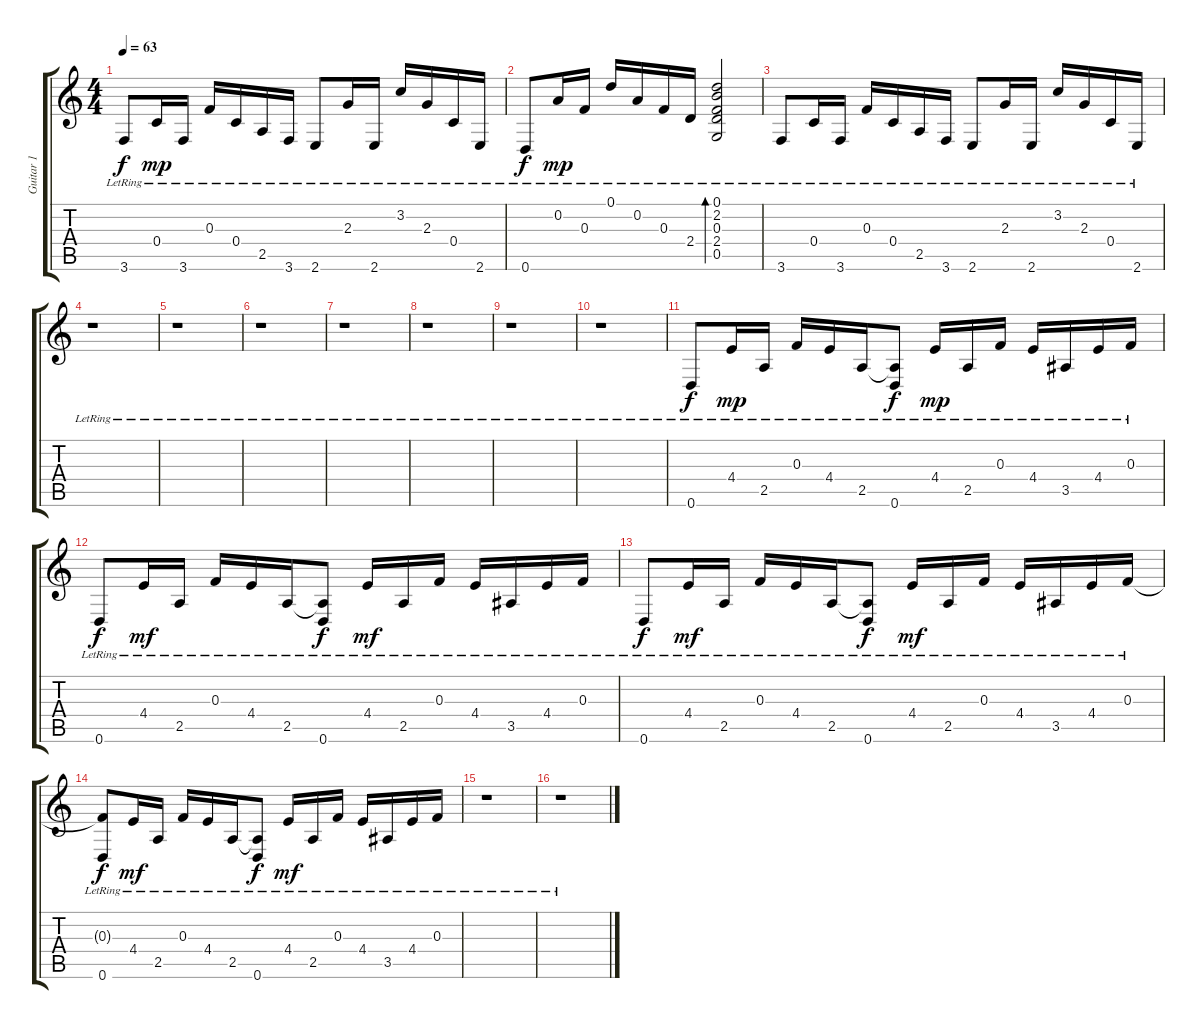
\track ("Guitar 1" "Guitar 1") {instrument electricguitarclean}
\staff {score tabs}
\tuning (D4 A3 F3 C3 G2 D2) {hide}
\ts (4 4)
\tempo 63
\clef g2
\ks c
3.6{lr}.8{dy f} 0.4{lr}.16{dy mp} 3.6{lr}.16 0.3{lr}.16 0.4{lr}.16 2.5{lr}.16 3.6{lr}.16 2.6{lr}.8 2.3{lr}.16 2.6{lr}.16 3.2{lr}.16 2.3{lr}.16 0.4{lr}.16 2.6{lr}.16 |
0.6{lr}.8{dy f} 0.2{lr}.16{dy mp} 0.3{lr}.16 0.1{lr}.16 0.2{lr}.16 0.3{lr}.16 2.4{lr}.16 (0.1{lr} 2.2{lr} 0.3{lr} 2.4{lr} 0.5{lr}).2{bd 120} |
3.6{lr}.8 0.4{lr}.16 3.6{lr}.16 0.3{lr}.16 0.4{lr}.16 2.5{lr}.16 3.6{lr}.16 2.6{lr}.8 2.3{lr}.16 2.6{lr}.16 3.2{lr}.16 2.3{lr}.16 0.4{lr}.16 2.6{lr}.16 |
r.1 |
r.1 |
r.1 |
r.1 |
r.1 |
r.1 |
r.1 |
0.6{lr}.8{dy f} 4.4{lr}.16{dy mp} 2.5{lr}.16 0.3{lr}.16 4.4{lr}.16 2.5{lr}.16 (2.5{t} 0.6{lr}).8{dy f} 4.4{lr}.16{dy mp} 2.5{lr}.16 0.3{lr}.16 4.4{lr}.16 3.5{lr}.16 4.4{lr}.16 0.3{lr}.16 |
0.6{lr}.8{dy f} 4.4{lr}.16{dy mf} 2.5{lr}.16 0.3{lr}.16 4.4{lr}.16 2.5{lr}.16 (2.5{t} 0.6{lr}).8{dy f} 4.4{lr}.16{dy mf} 2.5{lr}.16 0.3{lr}.16 4.4{lr}.16 3.5{lr}.16 4.4{lr}.16 0.3{lr}.16 |
0.6{lr}.8{dy f} 4.4{lr}.16{dy mf} 2.5{lr}.16 0.3{lr}.16 4.4{lr}.16 2.5{lr}.16 (2.5{t} 0.6{lr}).8{dy f} 4.4{lr}.16{dy mf} 2.5{lr}.16 0.3{lr}.16 4.4{lr}.16 3.5{lr}.16 4.4{lr}.16 0.3{lr}.16 |
(0.3{t} 0.6{lr}).8{dy f} 4.4{lr}.16{dy mf} 2.5{lr}.16 0.3{lr}.16 4.4{lr}.16 2.5{lr}.16 (2.5{t} 0.6{lr}).8{dy f} 4.4{lr}.16{dy mf} 2.5{lr}.16 0.3{lr}.16 4.4{lr}.16 3.5{lr}.16 4.4{lr}.16 0.3{lr}.16 |
r.1 |
r.1
